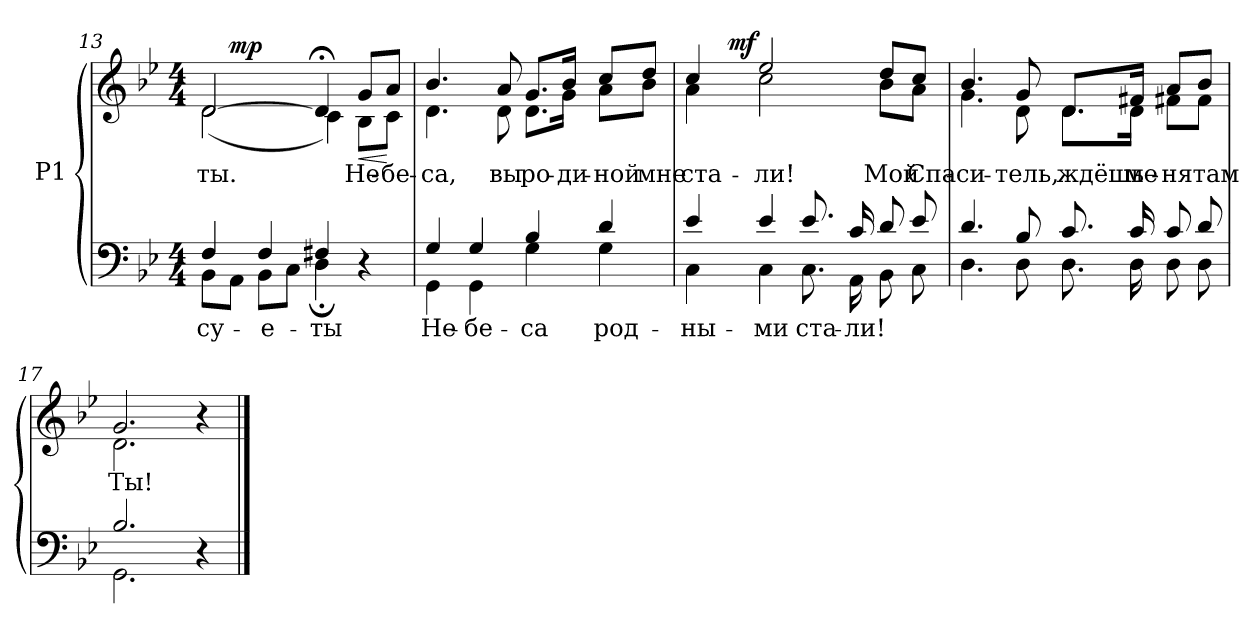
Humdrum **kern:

**kern	**text	**kern	**text	**dynam
*part1	*part1	*part1	*part1	*part1
*staff2	*staff2	*staff1	*staff1	*staff1/2
*I"P1	*	*	*	*
*clefF4	*	*clefG2	*	*
*k[b-e-]	*	*k[b-e-]	*	*
*B-:	*	*B-:	*	*
*M4/4	*	*M4/4	*	*
=13	=13	=13	=13	=13
*^	*	*	*	*
!	!	!LO:LY:b:color=#000000	!	!	!
!	!	!	!	!LO:LY:b:color=#000000	!
*	*	*	*^	*	*
*	*	*	*	*^	*	*
4Fi/	8BB-i\L	су-	[>2di/	(2di\	8ryy	-ты.	.
.	8AAi\J	.	.	.	2..ryy	.	mp
!	!	!LO:LY:b:color=#000000	!	!	!	!	!
4Fi/	8BB-i\L	-е-	.	.	.	.	.
.	8Ci\J	.	.	.	.	.	.
!	!	!LO:LY:b:color=#000000	!	!	!	!	!
4F#Xi/	4D;i\	-ты	4d;i/]	4ci\)	.	.	.
!	!	!	!	!	!	!LO:LY:b:color=#000000	!LO:HP:b
4r	4ryy	.	8gi/L	8B-i\L	.	Не-	<
!	!	!	!	!	!	!LO:LY:b:color=#000000	!
.	.	.	8ai/J	8ci\J	.	-бе-	[
*	*	*	*v	*v	*v	*	*
!!LO:LB:g=z
=14	=14	=14	=14	=14	=14
*	*	*	*^	*	*
*	*	*	*	*^	*	*
!	!	!LO:LY:b:color=#000000	!	!	!	!	!
*	*	*	*v	*v	*v	*	*
*	*	*	*^	*	*
*	*	*	*	*^	*	*
!	!	!	!	!	!	!LO:LY:b:color=#000000	!
*	*	*	*	*v	*v	*	*
4Gi/	4GGi\	Не-	4.b-i/	4.di\	-са,	.
!	!	!LO:LY:b:color=#000000	!	!	!	!
4Gi/	4GGi\	-бе-	.	.	.	.
!	!	!	!	!	!LO:LY:b:color=#000000	!
.	.	.	8ai/	8di\	вы	.
!	!	!LO:LY:b:color=#000000	!	!	!	!
!	!	!	!	!	!LO:LY:b:color=#000000	!
4B-i/	4Gi\	-са	8.gi/L	8.di\L	ро-	.
!	!	!	!	!	!LO:LY:b:color=#000000	!
.	.	.	16b-i/Jk	16gi\Jk	-ди-	.
!	!	!LO:LY:b:color=#000000	!	!	!	!
!	!	!	!	!	!LO:LY:b:color=#000000	!
4di/	4Gi\	род-	8cci/L	8ai\L	-ной	.
!	!	!	!	!	!LO:LY:b:color=#000000	!
.	.	.	8ddi/J	8b-i\J	мне	.
*	*	*	*v	*v	*	*
=15	=15	=15	=15	=15	=15
*	*	*	*^	*	*
!	!	!LO:LY:b:color=#000000	!	!	!	!
*	*	*	*v	*v	*	*
*	*	*	*^	*	*
!	!	!	!	!	!LO:LY:b:color=#000000	!
*	*	*	*	*^	*	*
4e-i/	4Ci\	-ны-	4cci/	4ai\	16ryy	ста-	.
.	.	.	.	.	32ryy	.	.
.	.	.	.	.	64ryy	.	.
.	.	.	.	.	256.ryy	.	.
.	.	.	.	.	2ryy	.	mf
!	!	!LO:LY:b:color=#000000	!	!	!	!	!
!	!	!	!	!	!	!LO:LY:b:color=#000000	!
4e-i/	4Ci\	-ми	2ee-i/	2cci\	.	-ли!	.
!	!	!LO:LY:b:color=#000000	!	!	!	!	!
8.e-i/	8.Ci\	ста-	.	.	.	.	.
.	.	.	.	.	4ryy	.	.
!	!	!LO:LY:b:color=#000000	!	!	!	!	!
16ci/	16AAi\	-ли!	.	.	.	.	.
!	!	!	!	!	!	!LO:LY:b:color=#000000	!
8di/	8BB-i\	.	8ddi/L	8b-i\L	.	Мой	.
.	.	.	.	.	8ryy	.	.
!	!	!	!	!	!	!LO:LY:b:color=#000000	!
8e-i/	8Ci\	.	8cci/J	8ai\J	.	Спа-	.
.	.	.	.	.	128ryy	.	.
.	.	.	.	.	512ryy	.	.
*	*	*	*v	*v	*v	*	*
=16	=16	=16	=16	=16	=16
*	*	*	*^	*	*
*	*	*	*	*^	*	*
!	!	!	!	!	!	!LO:LY:b:color=#000000	!
*	*	*	*	*v	*v	*	*
4.di/	4.Di\	.	4.b-i/	4.gi\	-си-	.
!	!	!	!	!	!LO:LY:b:color=#000000	!
8B-i/	8Di\	.	8gi/	8di\	-тель,	.
!	!	!	!	!	!LO:LY:b:color=#000000	!
8.ci/	8.Di\	.	8.di/L	8.di\L	ждёшь	.
!	!	!	!	!	!LO:LY:b:color=#000000	!
16ci/	16Di\	.	16f#Xi/Jk	16di\Jk	ме-	.
!	!	!	!	!	!LO:LY:b:color=#000000	!
8ci/	8Di\	.	8ai/L	8f#Xi\L	-ня	.
!	!	!	!	!	!LO:LY:b:color=#000000	!
8di/	8Di\	.	8b-i/J	8f#i\J	там	.
=17	=17	=17	=17	=17	=17	=17
!	!	!	!	!	!LO:LY:b:color=#000000	!
2.B-i/	2.GGi\	.	2.gi/	2.di\	Ты!	.
4r	4ryy	.	4r	4ryy	.	.
*v	*v	*	*	*	*	*
*	*	*v	*v	*	*
==	==	==	==	==
*-	*-	*-	*-	*-
